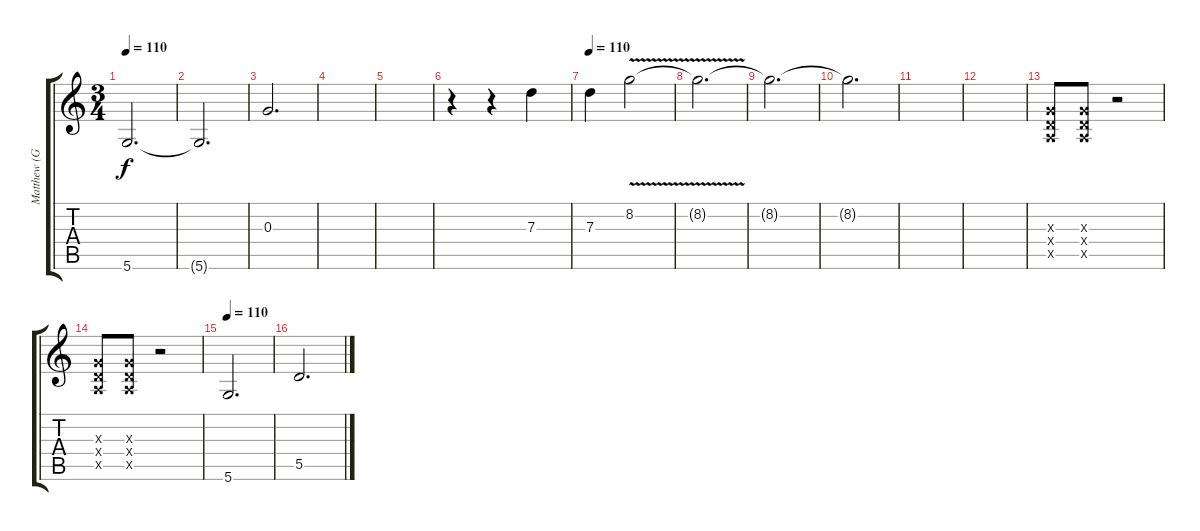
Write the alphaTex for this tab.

\track ("Matthew (Guitar)" "Matthew (G") {instrument overdrivenguitar}
\staff {score tabs}
\tuning (E4 B3 G3 D3 A2 D2) {hide}
\ts (3 4)
\tempo 110
\clef g2
\ks c
5.6{t}.2{d dy f} |
5.6{t}.2{d} |
0.3.2{d} |
|
|
r.4{volume 11} r.4 7.3.4 |
\tempo 110
7.3.4 8.2{v}.2 |
8.2{t}.2{d} |
8.2{t}.2{d} |
8.2{t}.2{d} |
|
|
(0.3{x} 0.4{x} 0.5{x}).8 (0.3{x} 0.4{x} 0.5{x}).8 r.2 |
(0.3{x} 0.4{x} 0.5{x}).8 (0.3{x} 0.4{x} 0.5{x}).8 r.2 |
\tempo 110
5.6.2{d} |
5.5.2{d}
